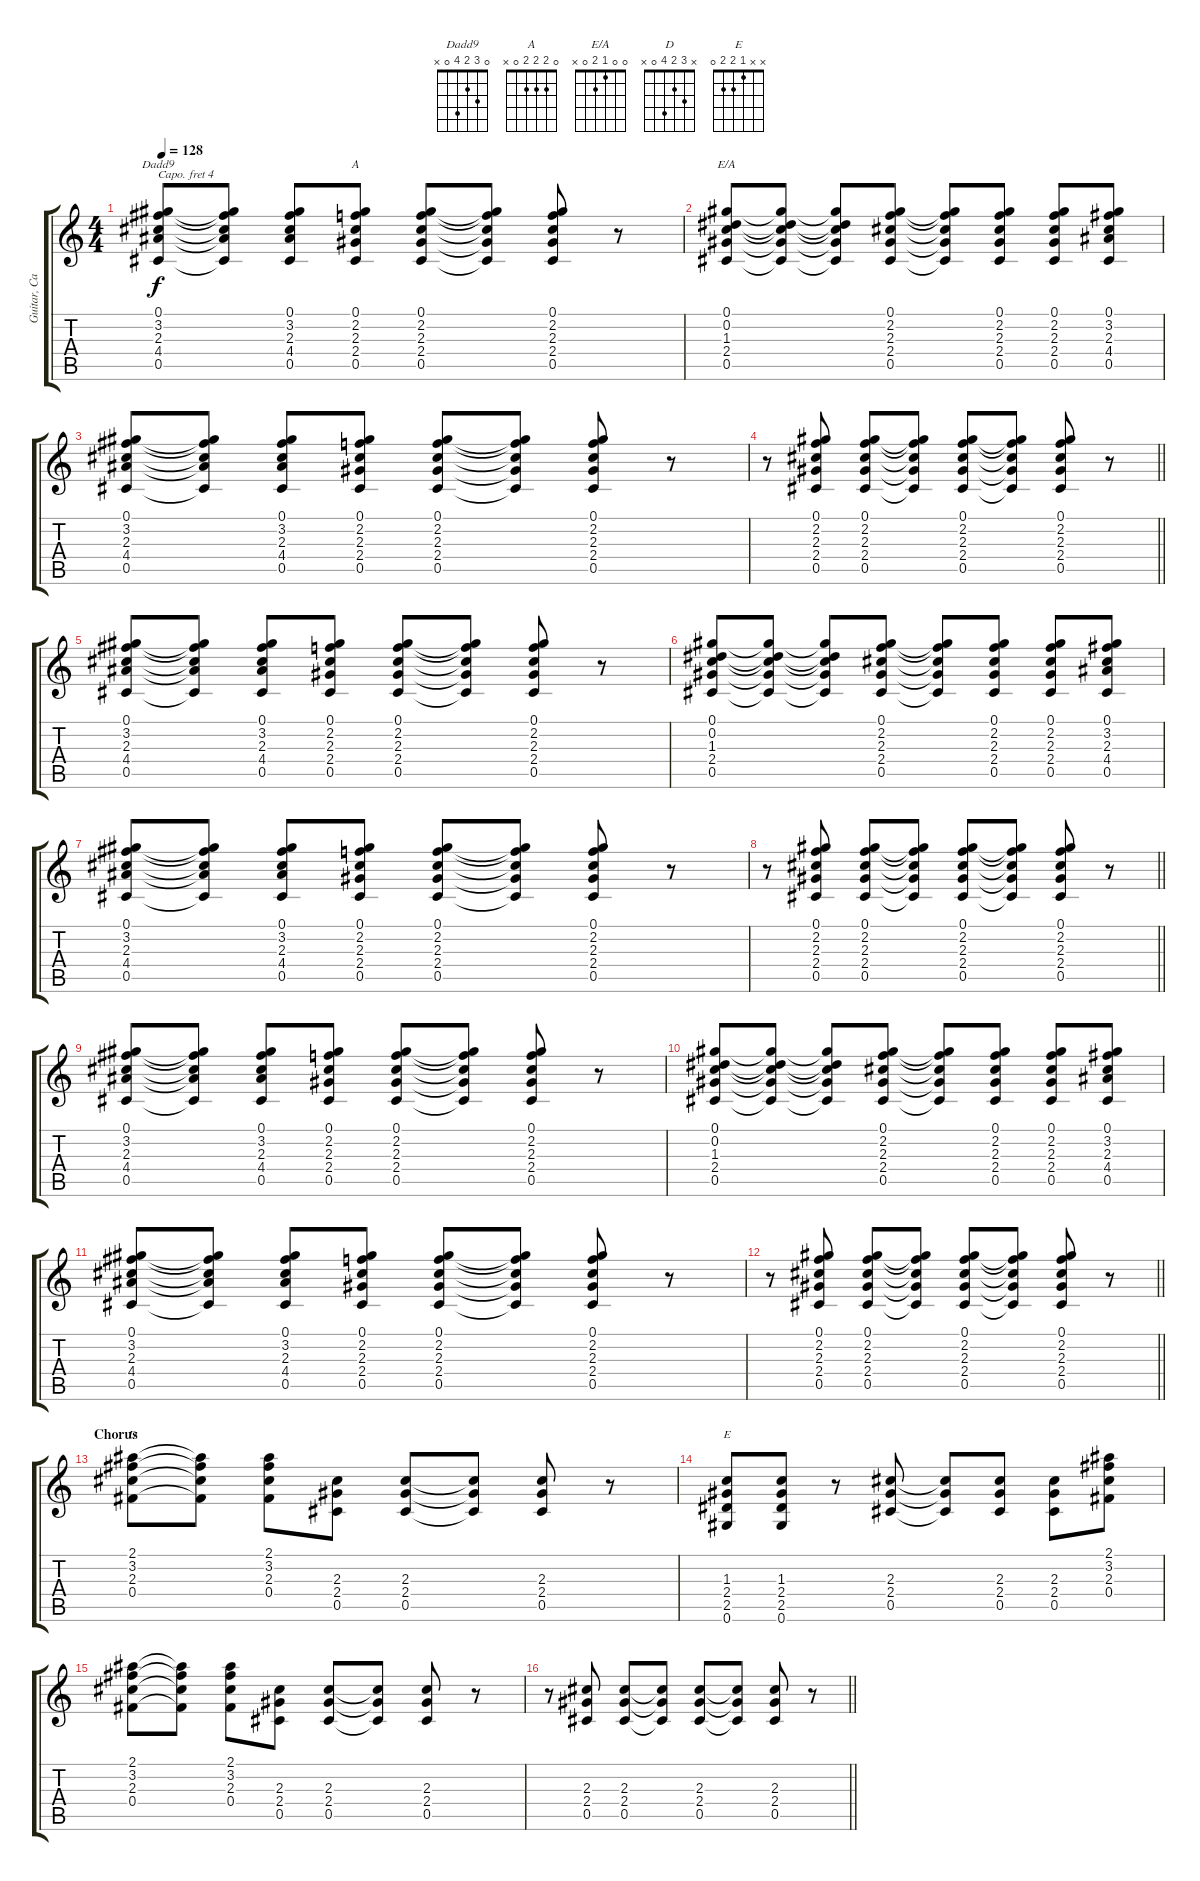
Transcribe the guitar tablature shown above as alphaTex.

\track ("Guitar, Capo at 4" "Guitar, Ca") {instrument acousticguitarsteel}
\staff {score tabs}
\capo 4
\tuning (E4 B3 G3 D3 A2 E2) {hide}
\chord ("Dadd9" 0 3 2 4 0 x)
\chord ("A" 0 2 2 2 0 x)
\chord ("E/A" 0 0 1 2 0 x)
\chord ("D" x 3 2 4 0 x)
\chord ("E" x x 1 2 2 0)
\ts (4 4)
\tempo 128
\clef g2
\ks c
(0.1 3.2 2.3 4.4 0.5).8{ch "Dadd9" dy f} (0.1{t} 3.2{t} 2.3{t} 4.4{t} 0.5{t}).8 (0.1 3.2 2.3 4.4 0.5).8 (0.1 2.2 2.3 2.4 0.5).8{ch "A"} (0.1 2.2 2.3 2.4 0.5).8 (0.1{t} 2.2{t} 2.3{t} 2.4{t} 0.5{t}).8 (0.1 2.2 2.3 2.4 0.5).8 r.8 |
(0.1 0.2 1.3 2.4 0.5).8{ch "E/A"} (0.1{t} 0.2{t} 1.3{t} 2.4{t} 0.5{t}).8 (0.1{t} 0.2{t} 1.3{t} 2.4{t} 0.5{t}).8 (0.1 2.2 2.3 2.4 0.5).8 (0.1{t} 2.2{t} 2.3{t} 2.4{t} 0.5{t}).8 (0.1 2.2 2.3 2.4 0.5).8 (0.1 2.2 2.3 2.4 0.5).8 (0.1 3.2 2.3 4.4 0.5).8 |
(0.1 3.2 2.3 4.4 0.5).8 (0.1{t} 3.2{t} 2.3{t} 4.4{t} 0.5{t}).8 (0.1 3.2 2.3 4.4 0.5).8 (0.1 2.2 2.3 2.4 0.5).8 (0.1 2.2 2.3 2.4 0.5).8 (0.1{t} 2.2{t} 2.3{t} 2.4{t} 0.5{t}).8 (0.1 2.2 2.3 2.4 0.5).8 r.8 |
\barLineRight lightlight
r.8 (0.1 2.2 2.3 2.4 0.5).8 (0.1 2.2 2.3 2.4 0.5).8 (0.1{t} 2.2{t} 2.3{t} 2.4{t} 0.5{t}).8 (0.1 2.2 2.3 2.4 0.5).8 (0.1{t} 2.2{t} 2.3{t} 2.4{t} 0.5{t}).8 (0.1 2.2 2.3 2.4 0.5).8 r.8 |
(0.1 3.2 2.3 4.4 0.5).8 (0.1{t} 3.2{t} 2.3{t} 4.4{t} 0.5{t}).8 (0.1 3.2 2.3 4.4 0.5).8 (0.1 2.2 2.3 2.4 0.5).8 (0.1 2.2 2.3 2.4 0.5).8 (0.1{t} 2.2{t} 2.3{t} 2.4{t} 0.5{t}).8 (0.1 2.2 2.3 2.4 0.5).8 r.8 |
(0.1 0.2 1.3 2.4 0.5).8 (0.1{t} 0.2{t} 1.3{t} 2.4{t} 0.5{t}).8 (0.1{t} 0.2{t} 1.3{t} 2.4{t} 0.5{t}).8 (0.1 2.2 2.3 2.4 0.5).8 (0.1{t} 2.2{t} 2.3{t} 2.4{t} 0.5{t}).8 (0.1 2.2 2.3 2.4 0.5).8 (0.1 2.2 2.3 2.4 0.5).8 (0.1 3.2 2.3 4.4 0.5).8 |
(0.1 3.2 2.3 4.4 0.5).8 (0.1{t} 3.2{t} 2.3{t} 4.4{t} 0.5{t}).8 (0.1 3.2 2.3 4.4 0.5).8 (0.1 2.2 2.3 2.4 0.5).8 (0.1 2.2 2.3 2.4 0.5).8 (0.1{t} 2.2{t} 2.3{t} 2.4{t} 0.5{t}).8 (0.1 2.2 2.3 2.4 0.5).8 r.8 |
\barLineRight lightlight
r.8 (0.1 2.2 2.3 2.4 0.5).8 (0.1 2.2 2.3 2.4 0.5).8 (0.1{t} 2.2{t} 2.3{t} 2.4{t} 0.5{t}).8 (0.1 2.2 2.3 2.4 0.5).8 (0.1{t} 2.2{t} 2.3{t} 2.4{t} 0.5{t}).8 (0.1 2.2 2.3 2.4 0.5).8 r.8 |
(0.1 3.2 2.3 4.4 0.5).8 (0.1{t} 3.2{t} 2.3{t} 4.4{t} 0.5{t}).8 (0.1 3.2 2.3 4.4 0.5).8 (0.1 2.2 2.3 2.4 0.5).8 (0.1 2.2 2.3 2.4 0.5).8 (0.1{t} 2.2{t} 2.3{t} 2.4{t} 0.5{t}).8 (0.1 2.2 2.3 2.4 0.5).8 r.8 |
(0.1 0.2 1.3 2.4 0.5).8 (0.1{t} 0.2{t} 1.3{t} 2.4{t} 0.5{t}).8 (0.1{t} 0.2{t} 1.3{t} 2.4{t} 0.5{t}).8 (0.1 2.2 2.3 2.4 0.5).8 (0.1{t} 2.2{t} 2.3{t} 2.4{t} 0.5{t}).8 (0.1 2.2 2.3 2.4 0.5).8 (0.1 2.2 2.3 2.4 0.5).8 (0.1 3.2 2.3 4.4 0.5).8 |
(0.1 3.2 2.3 4.4 0.5).8 (0.1{t} 3.2{t} 2.3{t} 4.4{t} 0.5{t}).8 (0.1 3.2 2.3 4.4 0.5).8 (0.1 2.2 2.3 2.4 0.5).8 (0.1 2.2 2.3 2.4 0.5).8 (0.1{t} 2.2{t} 2.3{t} 2.4{t} 0.5{t}).8 (0.1 2.2 2.3 2.4 0.5).8 r.8 |
\barLineRight lightlight
r.8 (0.1 2.2 2.3 2.4 0.5).8 (0.1 2.2 2.3 2.4 0.5).8 (0.1{t} 2.2{t} 2.3{t} 2.4{t} 0.5{t}).8 (0.1 2.2 2.3 2.4 0.5).8 (0.1{t} 2.2{t} 2.3{t} 2.4{t} 0.5{t}).8 (0.1 2.2 2.3 2.4 0.5).8 r.8 |
\section ("" "Chorus")
(2.1 3.2 2.3 0.4).8{ch "D"} (2.1{t} 3.2{t} 2.3{t} 0.4{t}).8 (2.1 3.2 2.3 0.4).8 (2.3 2.4 0.5).8 (2.3 2.4 0.5).8 (2.3{t} 2.4{t} 0.5{t}).8 (2.3 2.4 0.5).8 r.8 |
(1.3 2.4 2.5 0.6).8{ch "E"} (1.3 2.4 2.5 0.6).8 r.8 (2.3 2.4 0.5).8 (2.3{t} 2.4{t} 0.5{t}).8 (2.3 2.4 0.5).8 (2.3 2.4 0.5).8 (2.1 3.2 2.3 0.4).8 |
(2.1 3.2 2.3 0.4).8 (2.1{t} 3.2{t} 2.3{t} 0.4{t}).8 (2.1 3.2 2.3 0.4).8 (2.3 2.4 0.5).8 (2.3 2.4 0.5).8 (2.3{t} 2.4{t} 0.5{t}).8 (2.3 2.4 0.5).8 r.8 |
\barLineRight lightlight
r.8 (2.3 2.4 0.5).8 (2.3 2.4 0.5).8 (2.3{t} 2.4{t} 0.5{t}).8 (2.3 2.4 0.5).8 (2.3{t} 2.4{t} 0.5{t}).8 (2.3 2.4 0.5).8 r.8
